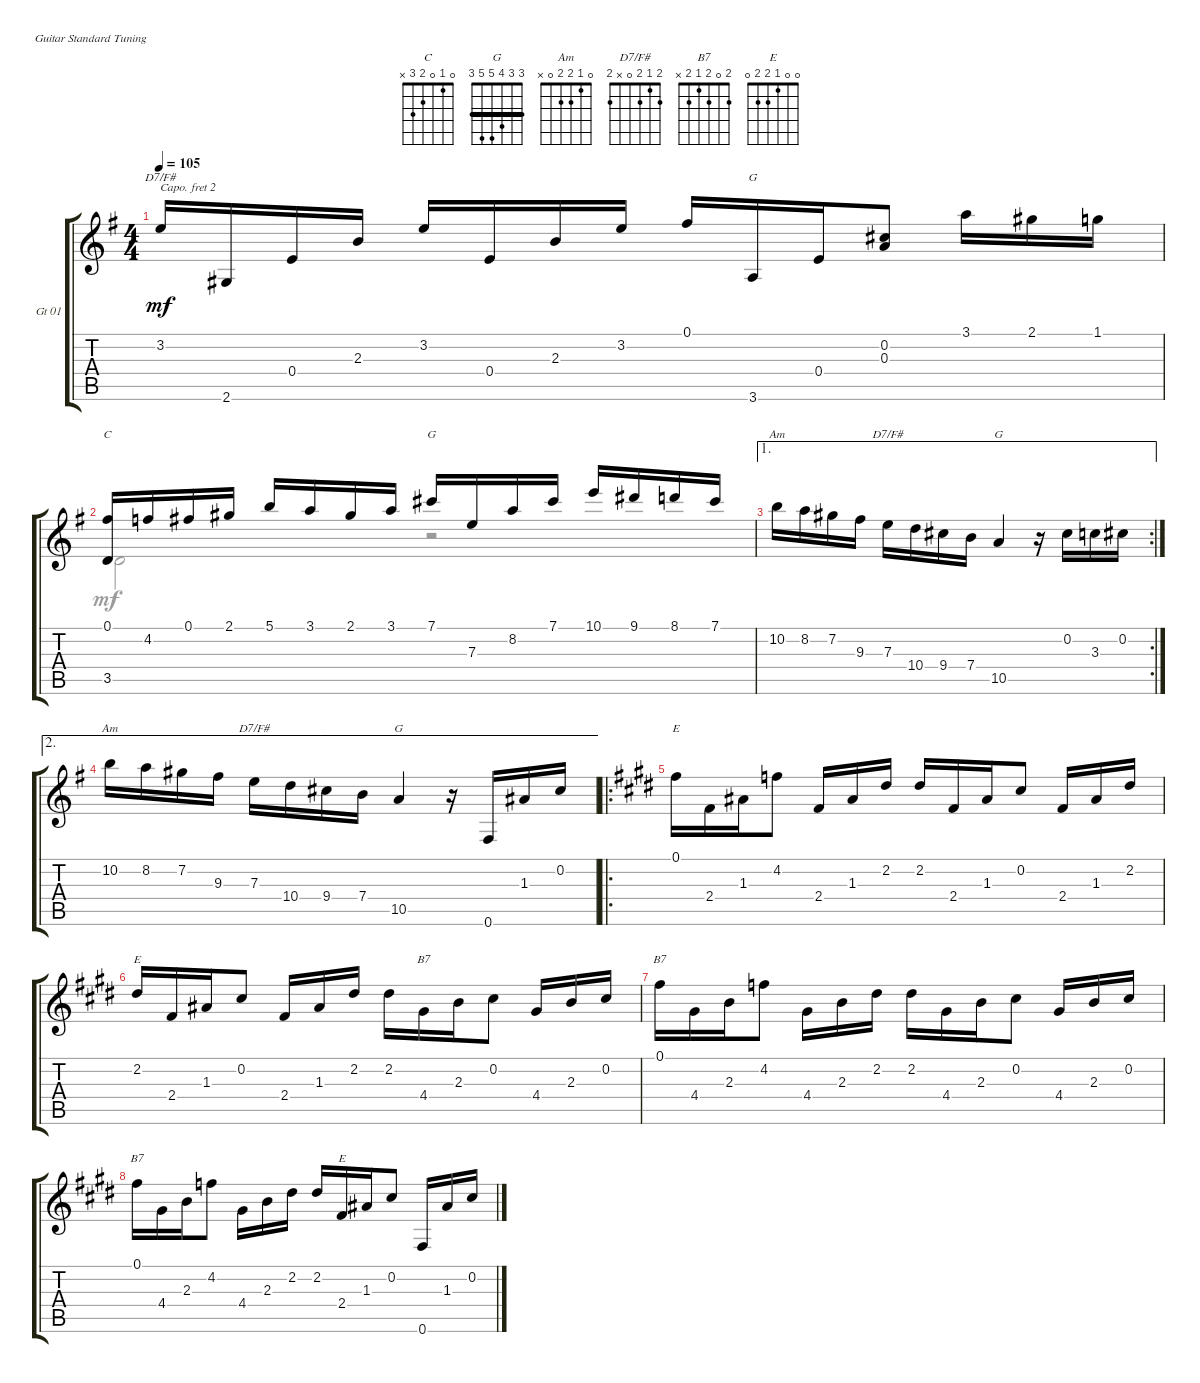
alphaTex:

\defaultSystemsLayout 4
\bracketExtendMode groupsimilarinstruments
\firstSystemTrackNameOrientation horizontal
\otherSystemsTrackNameOrientation horizontal
\track ("Guitare 01" "Gt 01 ") {solo instrument acousticguitarsteel}
\staff {score tabs}
\capo 2
\tuning (E4 B3 G3 D3 A2 E2)
\chord ("C" 0 1 0 2 3 x)
\chord ("G" 3 3 4 5 5 3) {barre (3 3)}
\chord ("Am" 0 1 2 2 0 x)
\chord ("D7/F#" 2 1 2 0 x 2)
\chord ("B7" 2 0 2 1 2 x)
\chord ("E" 0 0 1 2 2 0)
\voice
\ts (4 4)
\tempo 105
\clef g2
\ks g
3.2.16{ch "D7/F#" dy mf} 2.6.16 0.4.16 2.3.16 3.2.16 0.4.16 2.3.16 3.2.16 0.1.16 3.6.16{ch "G"} 0.4.16 (0.3 0.2).8 3.1.16 2.1.16 1.1.16 |
(0.1 3.5).16{ch "C"} 4.2.16 0.1.16 2.1.16 5.1.16 3.1.16 2.1.16 3.1.16 7.1.16{ch "G"} 7.3.16 8.2.16 7.1.16 10.1.16 9.1.16 8.1.16 7.1.16 |
\ae 1
\rc 2
10.2.16{ch "Am"} 8.2.16 7.2.16 9.3.16 7.3.16{ch "D7/F#"} 10.4.16 9.4.16 7.4.16 10.5.4{ch "G"} r.16 0.2.16 3.3.16 0.2.16 |
\ae 2
\ks eminor
10.2.16{ch "Am"} 8.2.16 7.2.16 9.3.16 7.3.16{ch "D7/F#"} 10.4.16 9.4.16 7.4.16 10.5.4{ch "G"} r.16 0.6.16 1.3.16 0.2.16 |
\ro
\ks e
0.1.16{ch "E"} 2.4.16 1.3.16 4.2.8 2.4.16 1.3.16 2.2.16 2.2.16 2.4.16 1.3.16 0.2.8 2.4.16 1.3.16 2.2.16 |
2.2.16{ch "E"} 2.4.16 1.3.16 0.2.8 2.4.16 1.3.16 2.2.16 2.2.16 4.4.16{ch "B7"} 2.3.16 0.2.8 4.4.16 2.3.16 0.2.16 |
0.1.16{ch "B7"} 4.4.16 2.3.16 4.2.8 4.4.16 2.3.16 2.2.16 2.2.16 4.4.16 2.3.16 0.2.8 4.4.16 2.3.16 0.2.16 |
0.1.16{ch "B7"} 4.4.16 2.3.16 4.2.8 4.4.16 2.3.16 2.2.16 2.2.16 2.4.16{ch "E"} 1.3.16 0.2.8 0.6.16 1.3.16 0.2.16
\voice
\clef g2
\ottava regular
\simile none
\ks g
|
3.5.2 r.2 |
|
\ks eminor
|
\ks e
|
|
|
